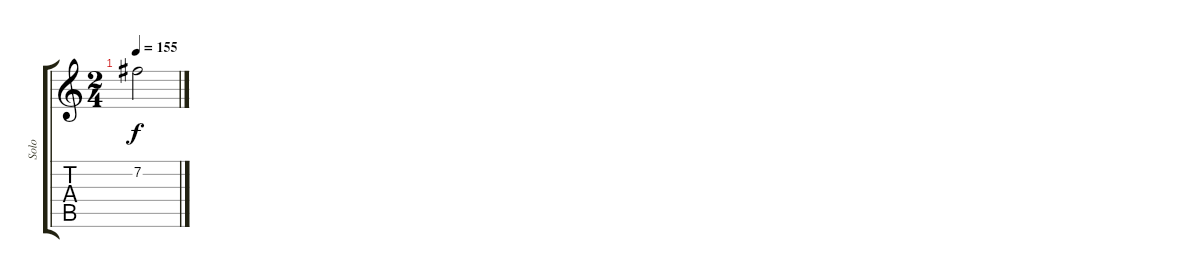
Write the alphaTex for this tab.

\track ("Solo" "Solo") {instrument distortionguitar}
\staff {score tabs}
\tuning (E4 B3 G3 D3 A2 E2) {hide}
\ts (2 4)
\tempo 155
\clef g2
\ks c
7.2{t}.2{dy f}
